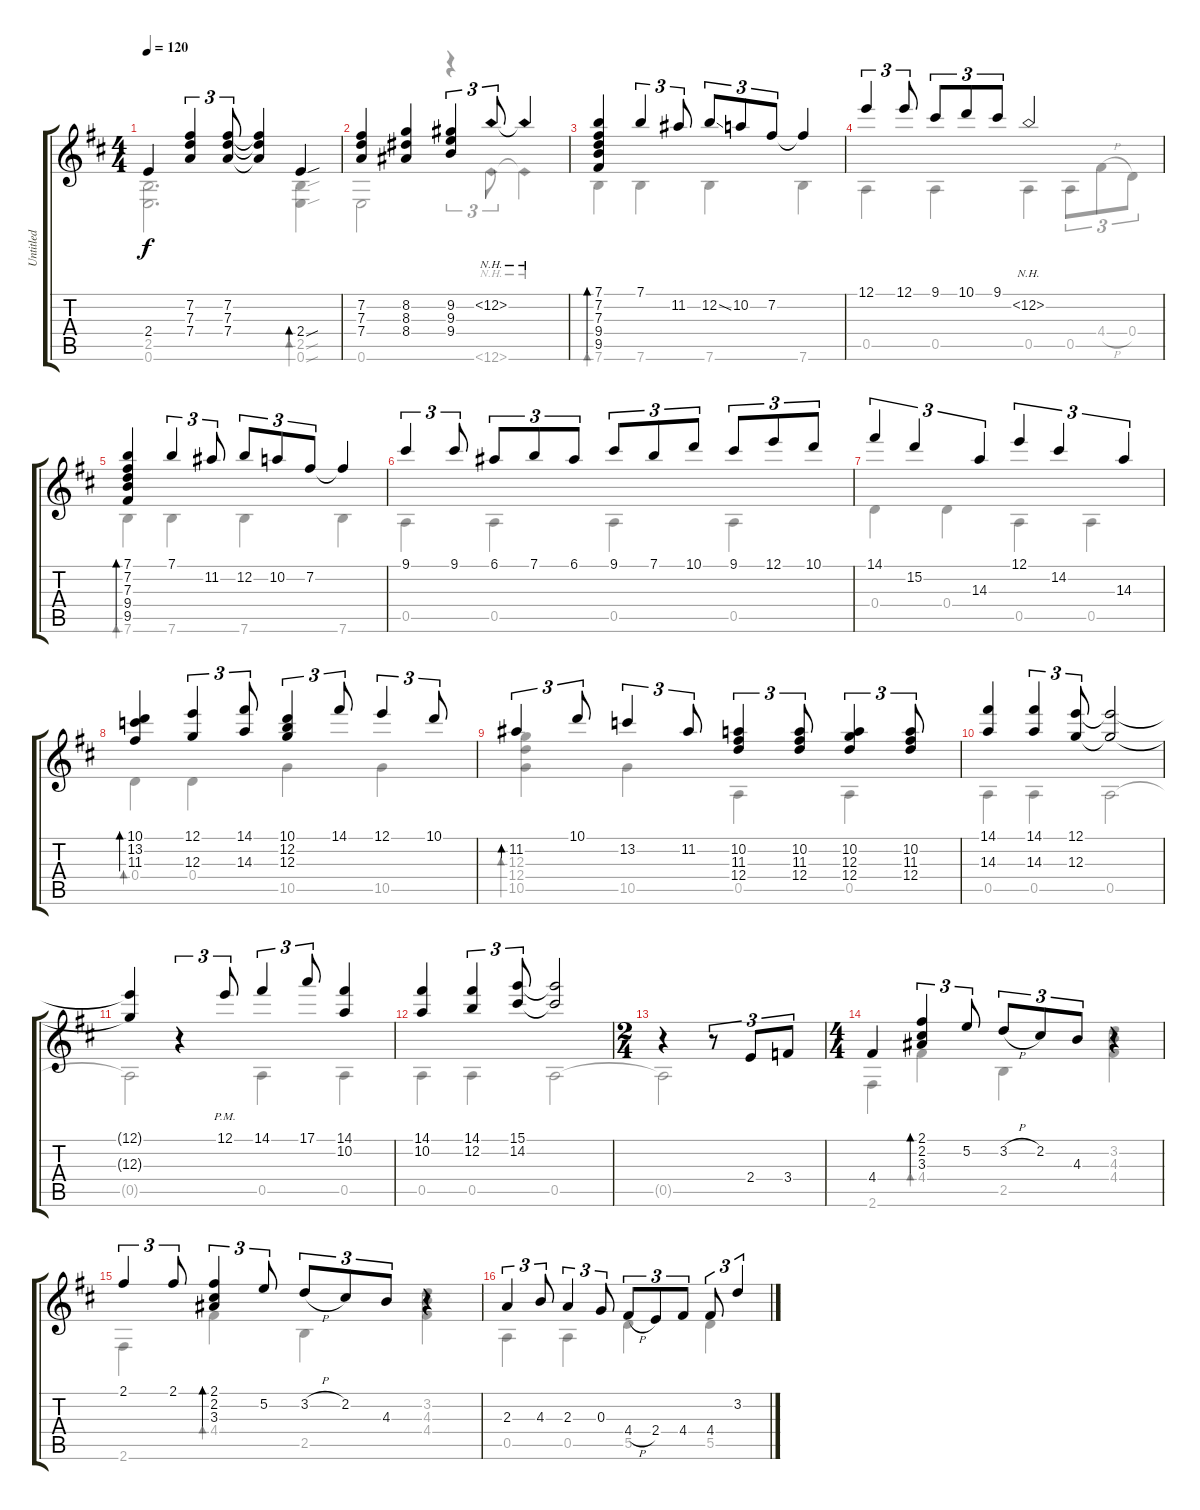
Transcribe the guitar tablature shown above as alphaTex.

\track ("Untitled" "Untitled") {instrument acousticguitarnylon}
\staff {score tabs}
\tuning (E4 B3 G3 D3 A2 E2) {hide}
\voice
\ts (4 4)
\tempo 120
\clef g2
\ks d
2.4{t}.4{dy f} (7.2 7.3 7.4).4{tu (3 2)} (7.2 7.3 7.4).8{tu (3 2)} (7.2{t} 7.3{t} 7.4{t}).4 2.4{sou}.4{bd 30} |
(7.2 7.3 7.4).4 (8.2 8.3 8.4).4 (9.2 9.3 9.4).4{tu (3 2)} 12.2{nh}.8{tu (3 2)} 12.2{nh t}.4 |
(7.1 7.2 7.3 9.4 9.5).4{bd 30} 7.1.4{tu (3 2)} 11.2.8{tu (3 2)} 12.2{ss}.8{tu (3 2)} 10.2.8{tu (3 2)} 7.2.8{tu (3 2)} 7.2{t}.4 |
12.1.4{tu (3 2)} 12.1.8{tu (3 2)} 9.1.8{tu (3 2)} 10.1.8{tu (3 2)} 9.1.8{tu (3 2)} 12.2{nh}.2 |
(7.1 7.2 7.3 9.4 9.5).4{bd 30} 7.1.4{tu (3 2)} 11.2.8{tu (3 2)} 12.2.8{tu (3 2)} 10.2.8{tu (3 2)} 7.2.8{tu (3 2)} 7.2{t}.4 |
9.1.4{tu (3 2)} 9.1.8{tu (3 2)} 6.1.8{tu (3 2)} 7.1.8{tu (3 2)} 6.1.8{tu (3 2)} 9.1.8{tu (3 2)} 7.1.8{tu (3 2)} 10.1.8{tu (3 2)} 9.1.8{tu (3 2)} 12.1.8{tu (3 2)} 10.1.8{tu (3 2)} |
14.1.4{tu (3 2)} 15.2.4{tu (3 2)} 14.3.4{tu (3 2)} 12.1.4{tu (3 2)} 14.2.4{tu (3 2)} 14.3.4{tu (3 2)} |
(10.1 13.2 11.3).4{bd 30} (12.1 12.3).4{tu (3 2)} (14.1 14.3).8{tu (3 2)} (10.1 12.2 12.3).4{tu (3 2)} 14.1.8{tu (3 2)} 12.1.4{tu (3 2)} 10.1.8{tu (3 2)} |
11.2.4{tu (3 2) bd 30} 10.1.8{tu (3 2)} 13.2.4{tu (3 2)} 11.2.8{tu (3 2)} (10.2 11.3 12.4).4{tu (3 2)} (10.2 11.3 12.4).8{tu (3 2)} (10.2 12.3 12.4).4{tu (3 2)} (10.2 11.3 12.4).8{tu (3 2)} |
(14.1 14.3).4 (14.1 14.3).4{tu (3 2)} (12.1 12.3).8{tu (3 2)} (12.1{t} 12.3{t}).2 |
(12.1{t} 12.3{t}).4 r.4{tu (3 2)} 12.1{pm}.8{tu (3 2)} 14.1.4{tu (3 2)} 17.1.8{tu (3 2)} (14.1 10.2).4 |
(14.1 10.2).4 (14.1 12.2).4{tu (3 2)} (15.1 14.2).8{tu (3 2)} (15.1{t} 14.2{t}).2 |
\ts (2 4)
r.4 r.8{tu (3 2)} 2.4.8{tu (3 2)} 3.4.8{tu (3 2)} |
\ts (4 4)
4.4.4 (2.1 2.2 3.3).4{tu (3 2) bd 30} 5.2.8{tu (3 2)} 3.2{h}.8{tu (3 2)} 2.2.8{tu (3 2)} 4.3.8{tu (3 2)} r.4 |
2.1.4{tu (3 2)} 2.1.8{tu (3 2)} (2.1 2.2 3.3).4{tu (3 2) bd 30} 5.2.8{tu (3 2)} 3.2{h}.8{tu (3 2)} 2.2.8{tu (3 2)} 4.3.8{tu (3 2)} r.4 |
2.3.4{tu (3 2)} 4.3.8{tu (3 2)} 2.3.4{tu (3 2)} 0.3.8{tu (3 2)} 4.4{h}.8{tu (3 2)} 2.4.8{tu (3 2)} 4.4.8{tu (3 2)} 4.4.8{tu (3 2)} 3.2.4{tu (3 2)}
\voice
\clef g2
\ottava regular
\simile none
\ks d
(2.5{t} 0.6{t}).2{d dy f} (2.5{sou} 0.6{sou}).4{bd 30} |
0.6.2 r.4{tu (3 2)} 12.6{nh}.8{tu (3 2)} 12.6{nh t}.4 |
7.6.4{bd 30} 7.6.4 7.6.4 7.6.4 |
0.5.4 0.5.4 0.5.4 0.5.8{tu (3 2)} 4.4{h}.8{tu (3 2)} 0.4.8{tu (3 2)} |
7.6.4{bd 30} 7.6.4 7.6.4 7.6.4 |
0.5.4 0.5.4 0.5.4 0.5.4 |
0.4.4 0.4.4 0.5.4 0.5.4 |
0.4.4{bd 30} 0.4.4 10.5.4 10.5.4 |
(12.3 12.4 10.5).4{bd 30} 10.5.4 0.5.4 0.5.4 |
0.5.4 0.5.4 0.5.2 |
0.5{t}.2 0.5.4 0.5.4 |
0.5.4 0.5.4 0.5.2 |
0.5{t}.2 |
2.6.4 4.4.4{bd 30} 2.5.4 (3.2 4.3 4.4).4 |
2.6.4 4.4.4{bd 30} 2.5.4 (3.2 4.3 4.4).4 |
0.5.4 0.5.4 5.5.4 5.5.4
